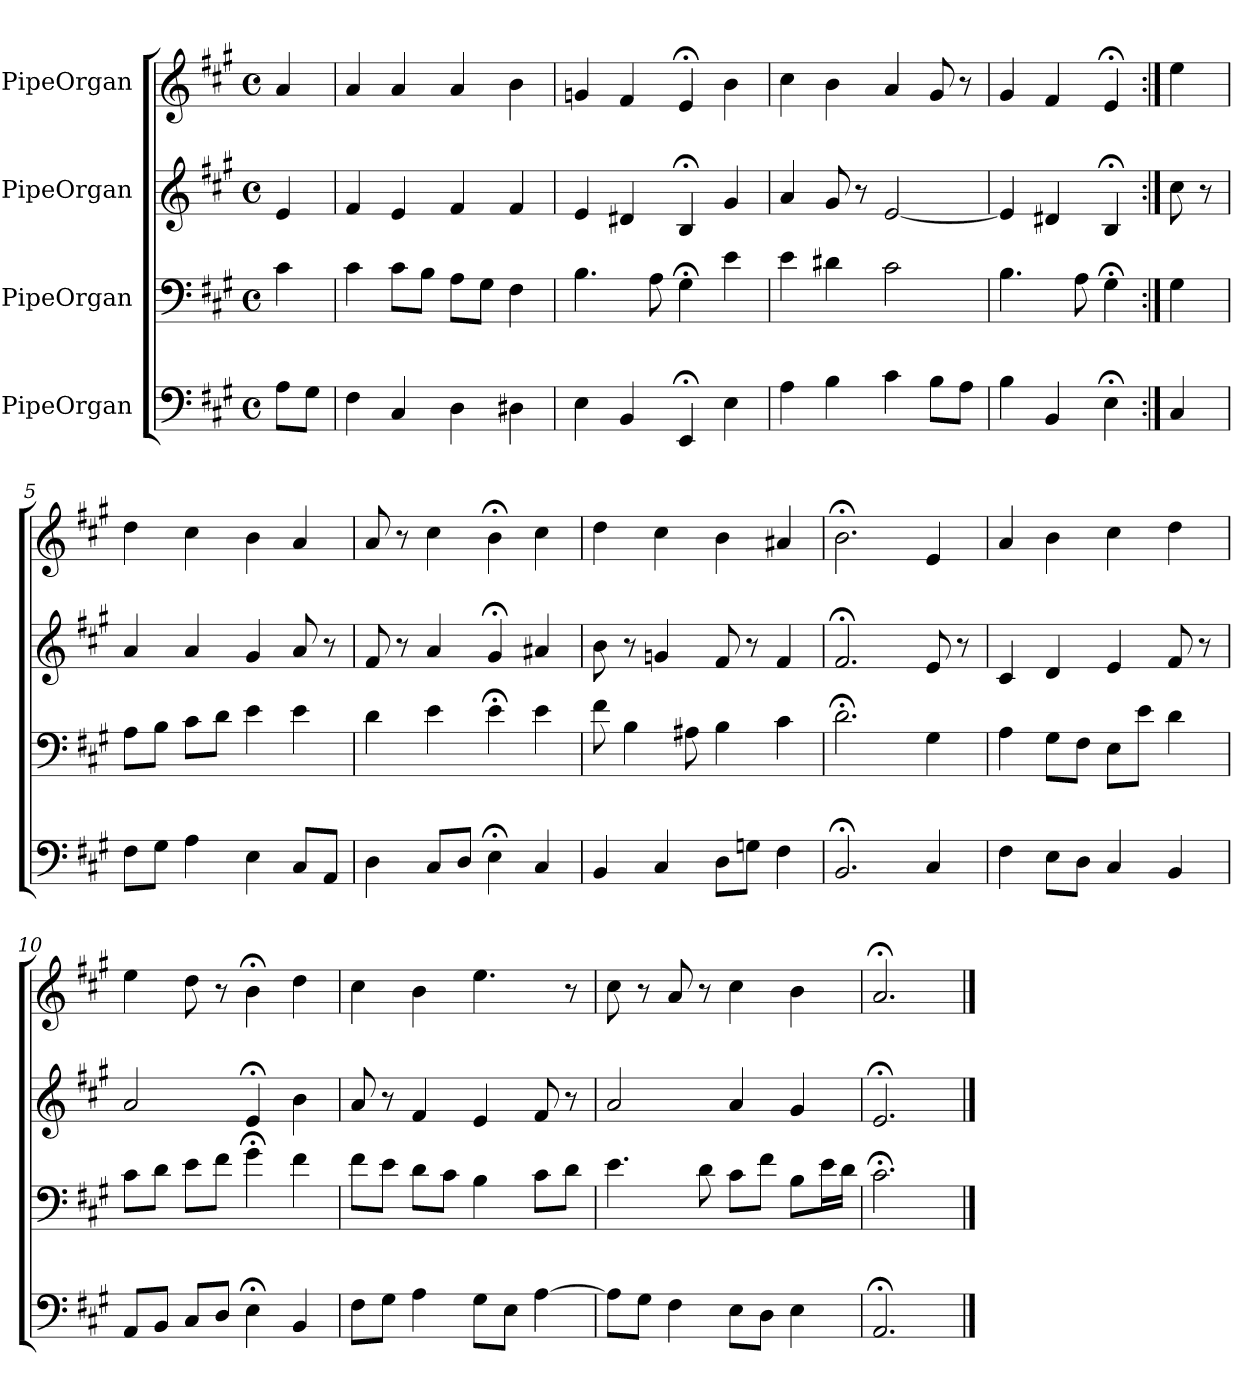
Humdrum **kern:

**kern	**kern	**kern	**kern
*part4	*part3	*part2	*part1
*staff4	*staff3	*staff2	*staff1
*I"PipeOrgan	*I"PipeOrgan	*I"PipeOrgan	*I"PipeOrgan
*clefF4	*clefF4	*clefG2	*clefG2
*k[f#c#g#]	*k[f#c#g#]	*k[f#c#g#]	*k[f#c#g#]
*A:	*A:	*A:	*A:
*M4/4	*M4/4	*M4/4	*M4/4
*met(c)	*met(c)	*met(c)	*met(c)
*MM60	*MM60	*MM60	*MM60
=	=	=	=
8A\L	4c#	4e	4a
8G#\J	.	.	.
=1	=1	=1	=1
4F#	4c#	4f#	4a
4C#	8c#\L	4e	4a
.	8B\J	.	.
4D	8A\L	4f#	4a
.	8G#\J	.	.
4D#X	4F#	4f#	4b
=2	=2	=2	=2
4E	4.B	4e	4gn
4BB	.	4d#X	4f#
.	8A	.	.
4EE;<	4G#;<	4B;<	4e;<
4E	4e	4g#	4b
=3	=3	=3	=3
4A	4e	4a	4cc#
4B	4d#X	8g#	4b
.	.	8r	.
4c#	2c#	[2e	4a
8B\L	.	.	8g#
8A\J	.	.	8r
=4	=4	=4	=4
4B	4.B	4e]	4g#
4BB	.	4d#X	4f#
.	8A	.	.
4E;<	4G#;<	4B;<	4e;<
=:|!	=:|!	=:|!	=:|!
4C#	4G#	8cc#	4ee
.	.	8r	.
=5	=5	=5	=5
8F#\L	8A\L	4a	4dd
8G#\J	8B\J	.	.
4A	8c#\L	4a	4cc#
.	8d\J	.	.
4E	4e	4g#	4b
8C#/L	4e	8a	4a
8AA/J	.	8r	.
=6	=6	=6	=6
4D	4d	8f#	8a
.	.	8r	8r
8C#/L	4e	4a	4cc#
8D/J	.	.	.
4E;<	4e;<	4g#;<	4b;<
4C#	4e	4a#X	4cc#
=7	=7	=7	=7
4BB	8f#	8b	4dd
.	4B	8r	.
4C#	.	4gn	4cc#
.	8A#X	.	.
8D\L	4B	8f#	4b
8Gn\J	.	8r	.
4F#	4c#	4f#	4a#X
=8	=8	=8	=8
2.BB;<	2.d;<	2.f#;<	2.b;<
4C#	4G#	8e	4e
.	.	8r	.
=9	=9	=9	=9
4F#	4A	4c#	4a
8E\L	8G#\L	4d	4b
8D\J	8F#\J	.	.
4C#	8E\L	4e	4cc#
.	8e\J	.	.
4BB	4d	8f#	4dd
.	.	8r	.
=10	=10	=10	=10
8AA/L	8c#\L	2a	4ee
8BB/J	8d\J	.	.
8C#/L	8e\L	.	8dd
8D/J	8f#\J	.	8r
4E;<	4g#;<	4e;<	4b;<
4BB	4f#	4b	4dd
=11	=11	=11	=11
8F#\L	8f#\L	8a	4cc#
8G#\J	8e\J	8r	.
4A	8d\L	4f#	4b
.	8c#\J	.	.
8G#\L	4B	4e	4.ee
8E\J	.	.	.
[4A	8c#\L	8f#	.
.	8d\J	8r	8r
=12	=12	=12	=12
8A\L]	4.e	2a	8cc#
8G#\J	.	.	8r
4F#	.	.	8a
.	8d	.	8r
8E\L	8c#\L	4a	4cc#
8D\J	8f#\J	.	.
4E	8B\L	4g#	4b
.	16e\L	.	.
.	16d\JJ	.	.
=13	=13	=13	=13
2.AA;<	2.c#;<	2.e;<	2.a;<
==	==	==	==
*-	*-	*-	*-
